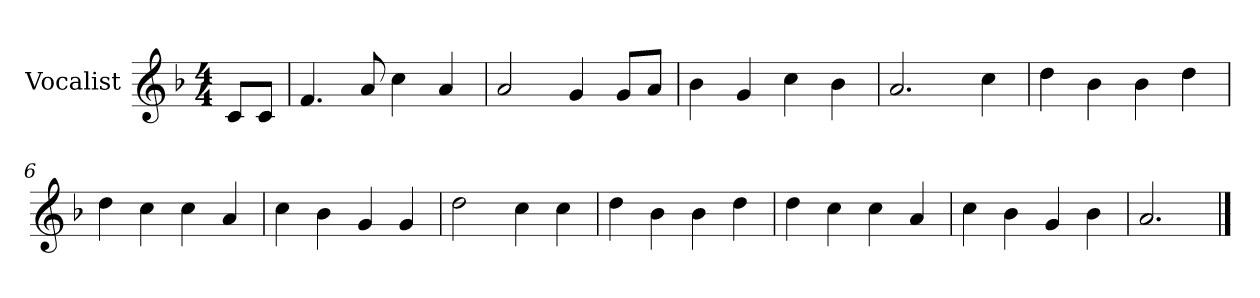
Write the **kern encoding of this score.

**kern
*part1
*staff1
*I"Vocalist
*k[b-]
*F:
*M4/4
=
8cL
8cJ
=1
4.f
8a
4cc
4a
=2
2a
4g
8gL
8aJ
=3
4b-
4g
4cc
4b-
=4
2.a
4cc
=5
4dd
4b-
4b-
4dd
=6
4dd
4cc
4cc
4a
=7
4cc
4b-
4g
4g
=8
2dd
4cc
4cc
=9
4dd
4b-
4b-
4dd
=10
4dd
4cc
4cc
4a
=11
4cc
4b-
4g
4b-
=12
2.a
==
*-
